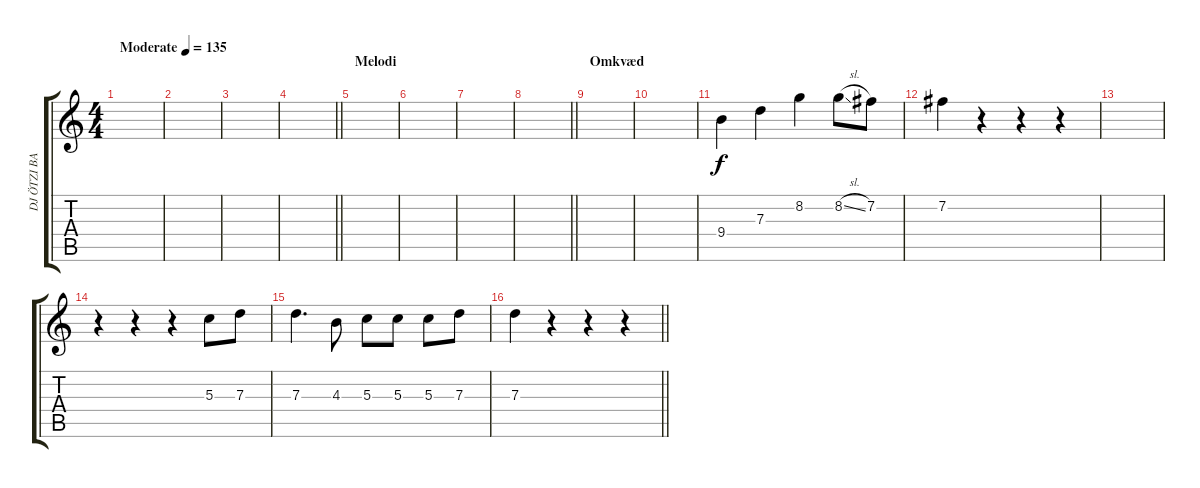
\track ("DJ ÖTZI BACKROUND" "DJ ÖTZI BA") {instrument acousticguitarsteel}
\staff {score tabs}
\tuning (E4 B3 G3 D3 A2 E2) {hide}
\ts (4 4)
\tempo (135 "Moderate")
\clef g2
\ks c
|
|
|
\barLineRight lightlight
|
\section ("" "Melodi")
|
|
|
\barLineRight lightlight
|
\section ("" "Omkvæd")
|
|
9.4.4 7.3.4 8.2.4 8.2{sl}.8 7.2.8 |
7.2.4 r.4 r.4 r.4 |
|
r.4 r.4 r.4 5.3.8 7.3.8 |
7.3.4{d} 4.3.8 5.3.8 5.3.8 5.3.8 7.3.8 |
\barLineRight lightlight
7.3.4 r.4 r.4 r.4
